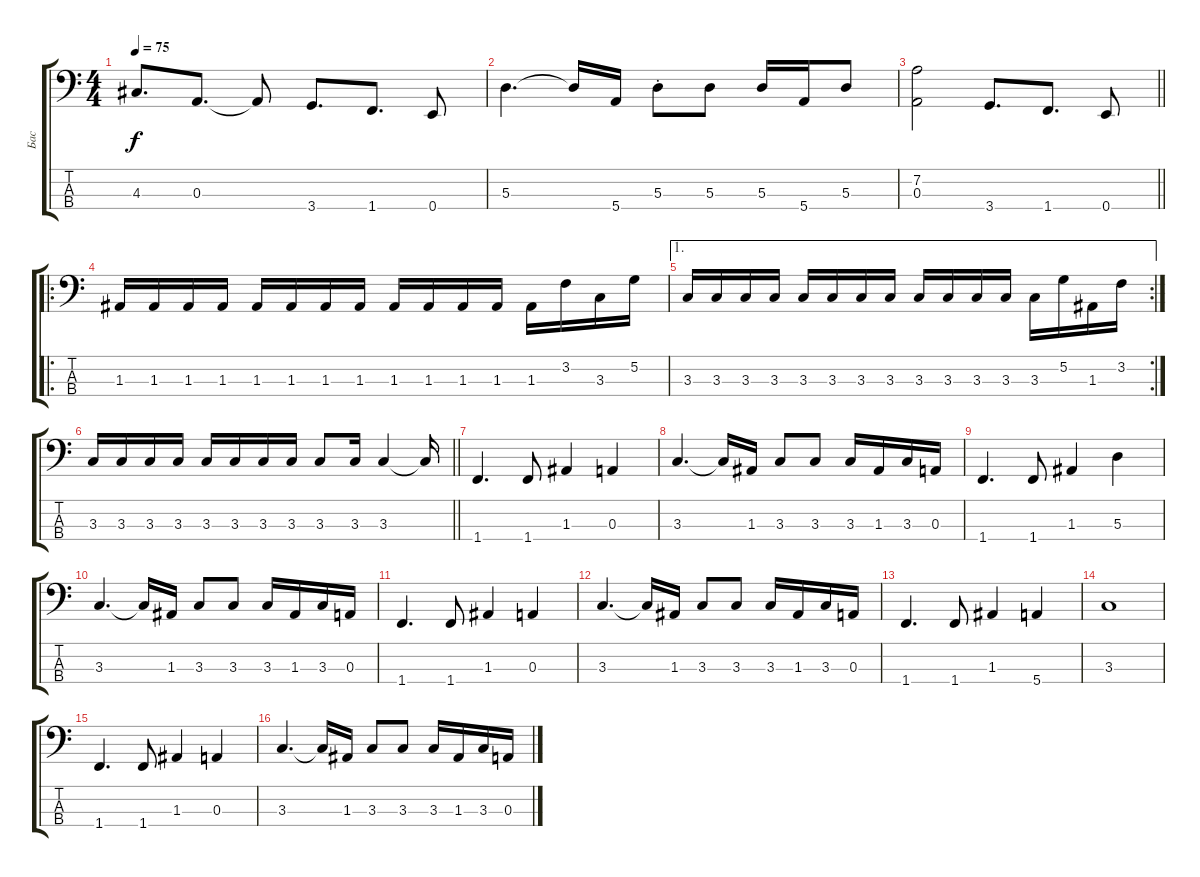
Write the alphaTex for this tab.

\track ("Бас" "Бас") {instrument electricbassfinger}
\staff {score tabs}
\tuning (G2 D2 A1 E1) {hide}
\ts (4 4)
\tempo 75
\clef f4
\ks c
4.3.8{d dy f} 0.3.8{d} 0.3{t}.8 3.4.8{d} 1.4.8{d} 0.4.8 |
5.3.4{d} 5.3{t}.16 5.4.16 5.3{st}.8 5.3.8 5.3.16 5.4.16 5.3.8 |
\barLineRight lightlight
(7.2 0.3).2 3.4.8{d} 1.4.8{d} 0.4.8 |
\ro
1.3.16 1.3.16 1.3.16 1.3.16 1.3.16 1.3.16 1.3.16 1.3.16 1.3.16 1.3.16 1.3.16 1.3.16 1.3.16 3.2.16 3.3.16 5.2.16 |
\ae 1
\rc 2
3.3.16 3.3.16 3.3.16 3.3.16 3.3.16 3.3.16 3.3.16 3.3.16 3.3.16 3.3.16 3.3.16 3.3.16 3.3.16 5.2.16 1.3.16 3.2.16 |
\barLineRight lightlight
3.3.16 3.3.16 3.3.16 3.3.16 3.3.16 3.3.16 3.3.16 3.3.16 3.3.8 3.3.16 3.3.4 3.3{t}.16 |
1.4.4{d} 1.4.8 1.3.4 0.3.4 |
3.3.4{d} 3.3{t}.16 1.3.16 3.3.8 3.3.8 3.3.16 1.3.16 3.3.16 0.3.16 |
1.4.4{d} 1.4.8 1.3.4 5.3.4 |
3.3.4{d} 3.3{t}.16 1.3.16 3.3.8 3.3.8 3.3.16 1.3.16 3.3.16 0.3.16 |
1.4.4{d} 1.4.8 1.3.4 0.3.4 |
3.3.4{d} 3.3{t}.16 1.3.16 3.3.8 3.3.8 3.3.16 1.3.16 3.3.16 0.3.16 |
1.4.4{d} 1.4.8 1.3.4 5.4.4 |
3.3.1 |
1.4.4{d} 1.4.8 1.3.4 0.3.4 |
3.3.4{d} 3.3{t}.16 1.3.16 3.3.8 3.3.8 3.3.16 1.3.16 3.3.16 0.3.16
